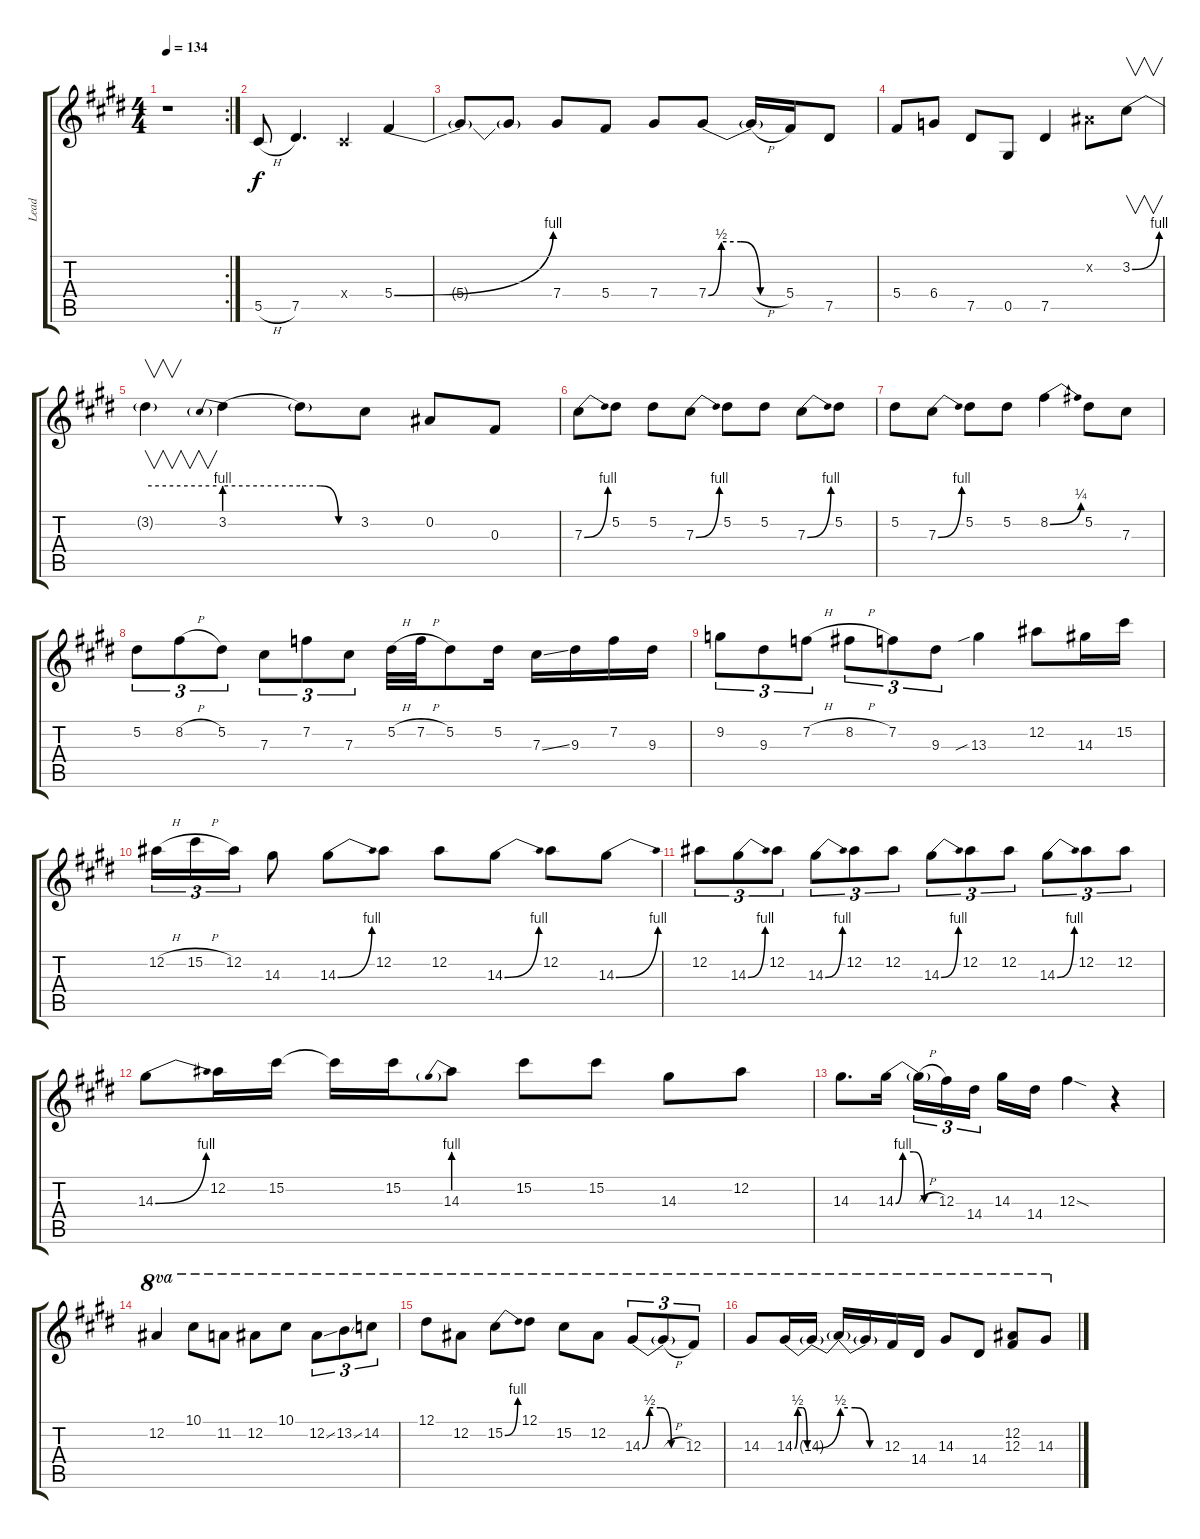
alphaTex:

\track ("Lead" "Lead") {instrument distortionguitar}
\staff {score tabs}
\tuning (Eb4 Bb3 Gb3 Db3 Ab2 Eb2) {hide}
\rc 2
\ts (4 4)
\tempo 134
\clef g2
\ks c#minor
r.1{dy f} |
\ks e
5.5{h}.8 7.5.4{d} 0.4{x}.4 5.4{be (bend 0 0 60 4)}.4 |
\ks c#minor
5.4{t}.8 5.4{t}.8 7.4.8 5.4.8 7.4.8 7.4{be (custom 0 0 10 2 25 2 40 0 60 0)}.8 7.4{h t}.16 5.4.16 7.5.8 |
5.4.8 6.4.8 7.5.8 0.5.8 7.5.4 0.2{x}.8 3.2{be (bend 0 0 60 4)}.8{v} |
3.2{be (hold 0 4 60 4) t}.4{v} 3.2{be (prebend 0 4 60 4)}.4 3.2{be (custom 0 4 20 4 40 0 60 0) t}.8 3.2.8 0.2.8 0.3.8 |
\ks e
7.3{be (bend 0 0 60 4)}.8 5.2.8 5.2.8 7.3{be (bend 0 0 60 4)}.8 5.2.8 5.2.8 7.3{be (bend 0 0 60 4)}.8 5.2.8 |
\ks c#minor
5.2.8 7.3{be (bend 0 0 60 4)}.8 5.2.8 5.2.8 8.2{be (bend 0 0 60 1)}.4 5.2.8 7.3.8 |
5.2.8{tu (3 2)} 8.2{h}.8{tu (3 2)} 5.2.8{tu (3 2)} 7.3.8{tu (3 2)} 7.2.8{tu (3 2)} 7.3.8{tu (3 2)} 5.2{h}.32 7.2{h}.32 5.2.8 5.2.16 7.3{ss}.16 9.3.16 7.2.16 9.3.16 |
9.2.8{tu (3 2)} 9.3.8{tu (3 2)} 7.2{h}.8{tu (3 2)} 8.2{h}.8{tu (3 2)} 7.2.8{tu (3 2)} 9.3.8{tu (3 2)} 13.3{sib}.4 12.2.8 14.3.16 15.2.16 |
\ks e
12.2{h}.16{tu (3 2)} 15.2{h}.16{tu (3 2)} 12.2.16{tu (3 2)} 14.3.8 14.3{be (bend 0 0 60 4)}.8 12.2.8 12.2.8 14.3{be (bend 0 0 60 4)}.8 12.2.8 14.3{be (bend 0 0 60 4)}.8 |
\ks c#minor
12.2.8{tu (3 2)} 14.3{be (bend 0 0 60 4)}.8{tu (3 2)} 12.2.8{tu (3 2)} 14.3{be (bend 0 0 60 4)}.8{tu (3 2)} 12.2.8{tu (3 2)} 12.2.8{tu (3 2)} 14.3{be (bend 0 0 60 4)}.8{tu (3 2)} 12.2.8{tu (3 2)} 12.2.8{tu (3 2)} 14.3{be (bend 0 0 60 4)}.8{tu (3 2)} 12.2.8{tu (3 2)} 12.2.8{tu (3 2)} |
14.3{be (bend 0 0 60 4)}.8 12.2.16 15.2.16 15.2{t}.16 15.2.16 14.3{be (prebend 0 4 60 4)}.8 15.2.8 15.2.8 14.3.8 12.2.8 |
14.3.8{d} 14.3{be (custom 0 0 10 4 25 4 40 0 60 0)}.16 14.3{h t}.16{tu (3 2)} 12.3.16{tu (3 2)} 14.4.16{tu (3 2) beam splitsecondary} 14.3.16 14.4.16 12.3{sod}.4 r.4 |
\ks e
12.2.4{ot 8va} 10.1.8{ot 8va} 11.2.8{ot 8va} 12.2.8{ot 8va} 10.1.8{ot 8va} 12.2{ss}.8{tu (3 2) ot 8va} 13.2{ss}.8{tu (3 2) ot 8va} 14.2.8{tu (3 2) ot 8va} |
\ks c#minor
12.1.8{ot 8va} 12.2.8{ot 8va} 15.2{be (bend 0 0 60 4)}.8{ot 8va} 12.1.8{ot 8va} 15.2.8{ot 8va} 12.2.8{ot 8va} 14.3{be (custom 0 0 10 2 25 2 40 0 60 0)}.8{tu (3 2) ot 8va} 14.3{h t}.8{tu (3 2) ot 8va} 12.3.8{tu (3 2) ot 8va} |
14.3.8{ot 8va} 14.3{be (custom 0 0 10 2 25 2 40 0 60 0)}.16{ot 8va} 14.3{be (bend 0 0 60 2) t}.16{ot 8va} 14.3{be (custom 0 2 20 2 40 0 60 0) t}.16{ot 8va} 14.3{t}.16{ot 8va} 12.3.16{ot 8va} 14.4.16{ot 8va} 14.3.8{ot 8va} 14.4.8{ot 8va} (12.2 12.3).8{ot 8va} 14.3.8{ot 8va}
